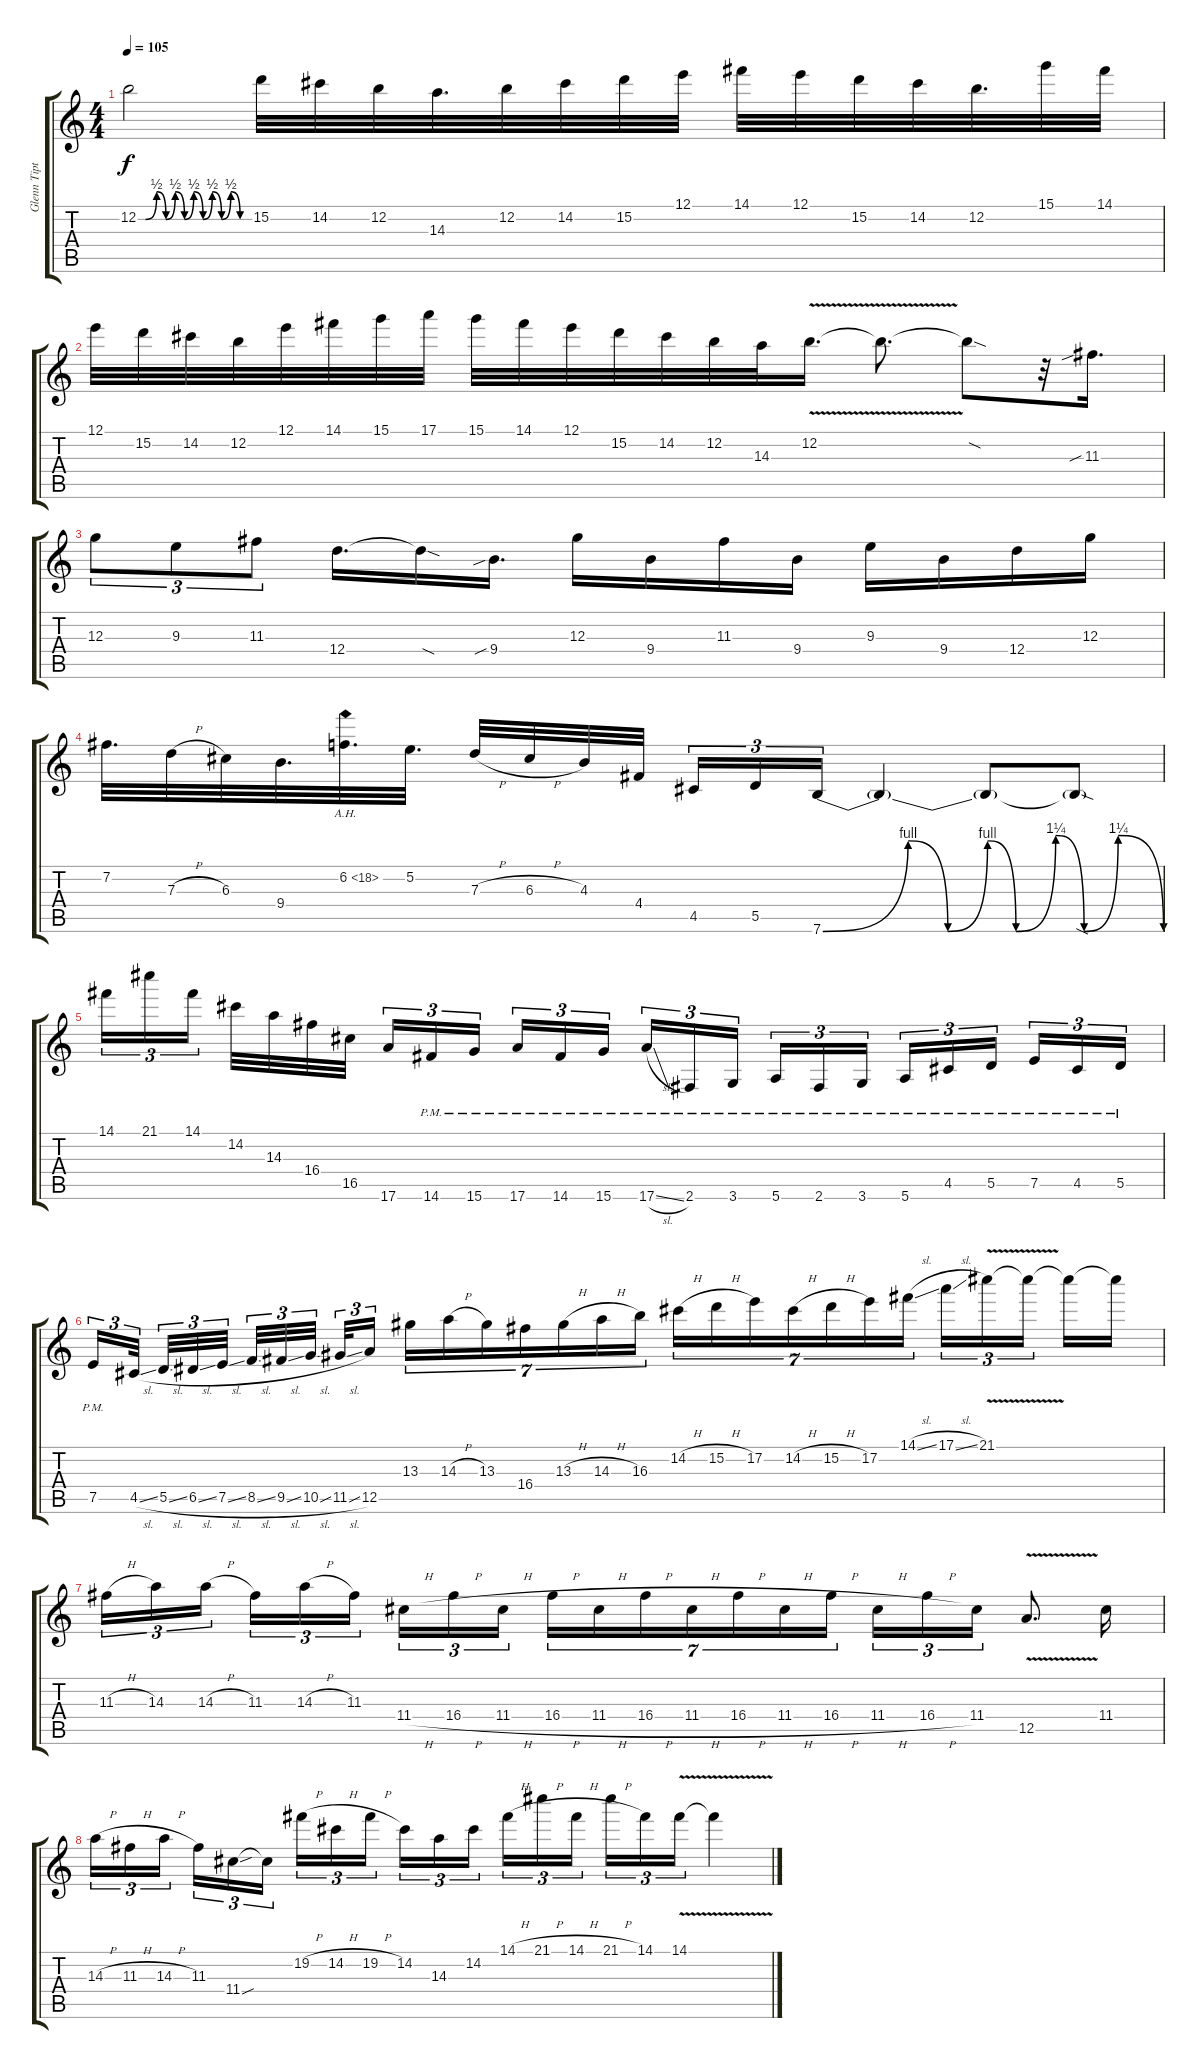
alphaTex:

\track ("Glenn Tipton" "Glenn Tipt") {instrument distortionguitar}
\staff {score tabs}
\tuning (E4 B3 G3 D3 A2 E2) {hide}
\ts (4 4)
\tempo 105
\clef g2
\ks c
12.2{be (custom 0 0 4 0 10 2 15 0 20 2 25 0 30 2 35 0 40 2 45 0 50 2 55 0 60 0)}.2{dy f volume 16 balance 8} 15.2.32 14.2.32 12.2.32 14.3.32{d} 12.2.32 14.2.32 15.2.32 12.1.32 14.1.32 12.1.32 15.2.32 14.2.32 12.2.32{d} 15.1.32 14.1.32 |
12.1.32 15.2.32 14.2.32 12.2.32 12.1.32 14.1.32 15.1.32 17.1.32 15.1.32 14.1.32 12.1.32 15.2.32 14.2.32 12.2.32 14.3.32 12.2{v}.16{d} 12.2{t}.8{d} 12.2{sod t}.8 r.32 11.3{sib}.16{d} |
12.3.8{tu (3 2)} 9.3.8{tu (3 2)} 11.3.8{tu (3 2)} 12.4.16{d} 12.4{sod t}.16 9.4{sib}.16{d} 12.3.16 9.4.16 11.3.16 9.4.16 9.3.16 9.4.16 12.4.16 12.3.16 |
7.2.32{d} 7.3{h}.32 6.3.32 9.4.32{d} 6.2{ah 12}.32{d} 5.2.32{d} 7.3{h}.32 6.3{h}.32 4.3.32 4.4.32{beam splitsecondary} 4.5.16{tu (3 2)} 5.5.16{tu (3 2)} 7.6{be (custom 0 0 15 4 22 0 29 4 34 0 41 5 46 0 52 5 60 0)}.16{tu (3 2)} 7.6{t}.4 7.6{t}.8 7.6{sod t}.8 |
14.1.16{tu (3 2)} 21.1.16{tu (3 2)} 14.1.16{tu (3 2) beam splitsecondary} 14.2.32 14.3.32 16.4.32 16.5.32 17.6.16{tu (3 2)} 14.6{pm}.16{tu (3 2)} 15.6{pm}.16{tu (3 2) beam splitsecondary} 17.6{pm}.16{tu (3 2)} 14.6{pm}.16{tu (3 2)} 15.6{pm}.16{tu (3 2)} 17.6{sl pm}.16{tu (3 2)} 2.6{pm}.16{tu (3 2)} 3.6{pm}.16{tu (3 2) beam splitsecondary} 5.6{pm}.16{tu (3 2)} 2.6{pm}.16{tu (3 2)} 3.6{pm}.16{tu (3 2)} 5.6{pm}.16{tu (3 2)} 4.5{pm}.16{tu (3 2)} 5.5{pm}.16{tu (3 2) beam splitsecondary} 7.5{pm}.16{tu (3 2)} 4.5{pm}.16{tu (3 2)} 5.5{pm}.16{tu (3 2)} |
7.5{pm}.16{tu (3 2)} 4.5{sl}.32{tu (3 2) beam splitsecondary} 5.5{sl}.32{tu (3 2)} 6.5{sl}.32{tu (3 2)} 7.5{sl}.32{tu (3 2) beam splitsecondary} 8.5{sl}.32{tu (3 2)} 9.5{sl}.32{tu (3 2)} 10.5{sl}.32{tu (3 2) beam splitsecondary} 11.5{sl}.32{tu (3 2)} 12.5.16{tu (3 2)} 13.3.16{tu (7 4)} 14.3{h}.16{tu (7 4)} 13.3.16{tu (7 4)} 16.4.16{tu (7 4)} 13.3{h}.16{tu (7 4)} 14.3{h}.16{tu (7 4)} 16.3.16{tu (7 4)} 14.2{h}.16{tu (7 4)} 15.2{h}.16{tu (7 4)} 17.2.16{tu (7 4)} 14.2{h}.16{tu (7 4)} 15.2{h}.16{tu (7 4)} 17.2.16{tu (7 4)} 14.1{sl}.16{tu (7 4)} 17.1{sl}.16{tu (3 2)} 21.1{v}.16{tu (3 2)} 21.1{t}.16{tu (3 2) beam splitsecondary} 21.1{t}.16 21.1{t}.16 |
11.3{h}.16{tu (3 2)} 14.3.16{tu (3 2)} 14.3{h}.16{tu (3 2) beam splitsecondary} 11.3.16{tu (3 2)} 14.3{h}.16{tu (3 2)} 11.3.16{tu (3 2)} 11.4{h}.16{tu (3 2)} 16.4{h}.16{tu (3 2)} 11.4{h}.16{tu (3 2) beam splitsecondary} 16.4{h}.16{tu (7 4)} 11.4{h}.16{tu (7 4)} 16.4{h}.16{tu (7 4)} 11.4{h}.16{tu (7 4)} 16.4{h}.16{tu (7 4)} 11.4{h}.16{tu (7 4)} 16.4{h}.16{tu (7 4) beam splitsecondary} 11.4{h}.16{tu (3 2)} 16.4{h}.16{tu (3 2)} 11.4.16{tu (3 2)} 12.5{v}.8{d} 11.4.16 |
14.3{h}.16{tu (3 2)} 11.3{h}.16{tu (3 2)} 14.3{h}.16{tu (3 2) beam splitsecondary} 11.3.16{tu (3 2)} 11.4{sou}.16{tu (3 2)} 11.4{t}.16{tu (3 2)} 19.2{h}.16{tu (3 2)} 14.2{h}.16{tu (3 2)} 19.2{h}.16{tu (3 2) beam splitsecondary} 14.2.16{tu (3 2)} 14.3.16{tu (3 2)} 14.2.16{tu (3 2)} 14.1{h}.16{tu (3 2)} 21.1{h}.16{tu (3 2)} 14.1{h}.16{tu (3 2) beam splitsecondary} 21.1{h}.16{tu (3 2)} 14.1.16{tu (3 2)} 14.1{v}.16{tu (3 2)} 14.1{t}.4
